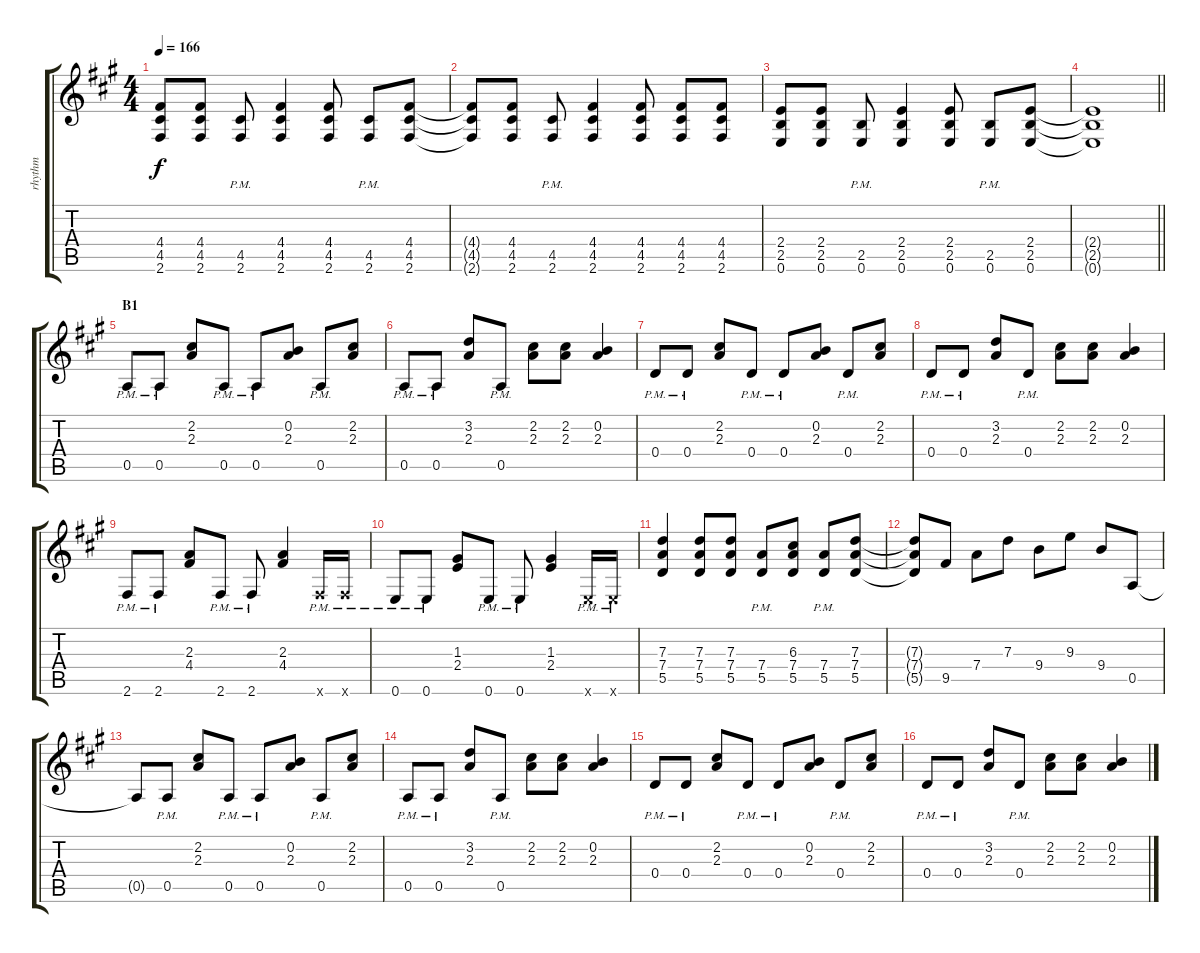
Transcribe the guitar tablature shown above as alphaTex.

\track ("rhythm" "rhythm") {instrument distortionguitar}
\staff {score tabs}
\tuning (E4 B3 G3 D3 A2 E2) {hide}
\ts (4 4)
\tempo 166
\clef g2
\ks a
(4.4 4.5 2.6).8{dy f} (4.4 4.5 2.6).8 (4.5{pm} 2.6{pm}).8 (4.4 4.5 2.6).4 (4.4 4.5 2.6).8 (4.5{pm} 2.6{pm}).8 (4.4 4.5 2.6).8 |
(4.4{t} 4.5{t} 2.6{t}).8 (4.4 4.5 2.6).8 (4.5{pm} 2.6{pm}).8 (4.4 4.5 2.6).4 (4.4 4.5 2.6).8 (4.4 4.5 2.6).8 (4.4 4.5 2.6).8 |
(2.4 2.5 0.6).8 (2.4 2.5 0.6).8 (2.5{pm} 0.6{pm}).8 (2.4 2.5 0.6).4 (2.4 2.5 0.6).8 (2.5{pm} 0.6{pm}).8 (2.4 2.5 0.6).8 |
\barLineRight lightlight
(2.4{t} 2.5{t} 0.6{t}).1 |
\section ("" "B1")
0.5{pm}.8 0.5{pm}.8 (2.2 2.3).8 0.5{pm}.8 0.5{pm}.8 (0.2 2.3).8 0.5{pm}.8 (2.2 2.3).8 |
0.5{pm}.8 0.5{pm}.8 (3.2 2.3).8 0.5{pm}.8 (2.2 2.3).8 (2.2 2.3).8 (0.2 2.3).4 |
0.4{pm}.8 0.4{pm}.8 (2.2 2.3).8 0.4{pm}.8 0.4{pm}.8 (0.2 2.3).8 0.4{pm}.8 (2.2 2.3).8 |
0.4{pm}.8 0.4{pm}.8 (3.2 2.3).8 0.4{pm}.8 (2.2 2.3).8 (2.2 2.3).8 (0.2 2.3).4 |
2.6{pm}.8 2.6{pm}.8 (2.3 4.4).8 2.6{pm}.8 2.6{pm}.8 (2.3 4.4).4 2.6{pm x}.16 2.6{pm x}.16 |
0.6{pm}.8 0.6{pm}.8 (1.3 2.4).8 0.6{pm}.8 0.6{pm}.8 (1.3 2.4).4 0.6{pm x}.16 0.6{pm x}.16 |
(7.3 7.4 5.5).4 (7.3 7.4 5.5).8 (7.3 7.4 5.5).8 (7.4{pm} 5.5{pm}).8 (6.3 7.4 5.5).8 (7.4{pm} 5.5{pm}).8 (7.3 7.4 5.5).8 |
(7.3{t} 7.4{t} 5.5{t}).8 9.5.8 7.4.8 7.3.8 9.4.8 9.3.8 9.4.8 0.5.8 |
0.5{t}.8 0.5{pm}.8 (2.2 2.3).8 0.5{pm}.8 0.5{pm}.8 (0.2 2.3).8 0.5{pm}.8 (2.2 2.3).8 |
0.5{pm}.8 0.5{pm}.8 (3.2 2.3).8 0.5{pm}.8 (2.2 2.3).8 (2.2 2.3).8 (0.2 2.3).4 |
0.4{pm}.8 0.4{pm}.8 (2.2 2.3).8 0.4{pm}.8 0.4{pm}.8 (0.2 2.3).8 0.4{pm}.8 (2.2 2.3).8 |
0.4{pm}.8 0.4{pm}.8 (3.2 2.3).8 0.4{pm}.8 (2.2 2.3).8 (2.2 2.3).8 (0.2 2.3).4
